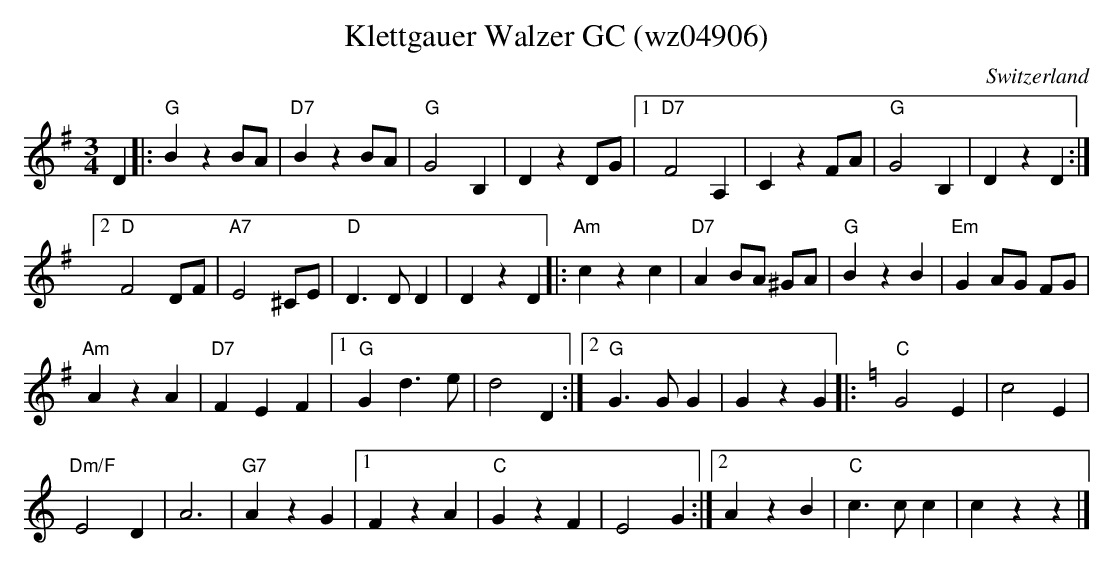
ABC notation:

X:1
T:Klettgauer Walzer GC (wz04906)
M:3/4
L:1/4
O:Switzerland
K:G major
D |: "G"BzB/2A/2 | "D7"BzB/2A/2 | "G"G2B, | DzD/2G/2 |1 "D7"F2A, | CzF/2A/2 | "G"G2B, | DzD :|2
"D"F2D/2F/2 | "A7"E2^C/2E/2 | "D"D>DD | DzD |: "Am"czc | "D7"AB/2A/2 ^G/2A/2 | "G"BzB | "Em"GA/2G/2 F/2G/2 |
"Am"AzA | "D7"FEF |1 "G"Gd>e | d2D :|2"G"G>GG | GzG |: [K:C] "C"G2E | c2E |
"Dm/F"E2D | A3 | "G7"AzG |1 FzA | "C"GzF | E2G :|2 AzB | "C"c>cc | czz |]
